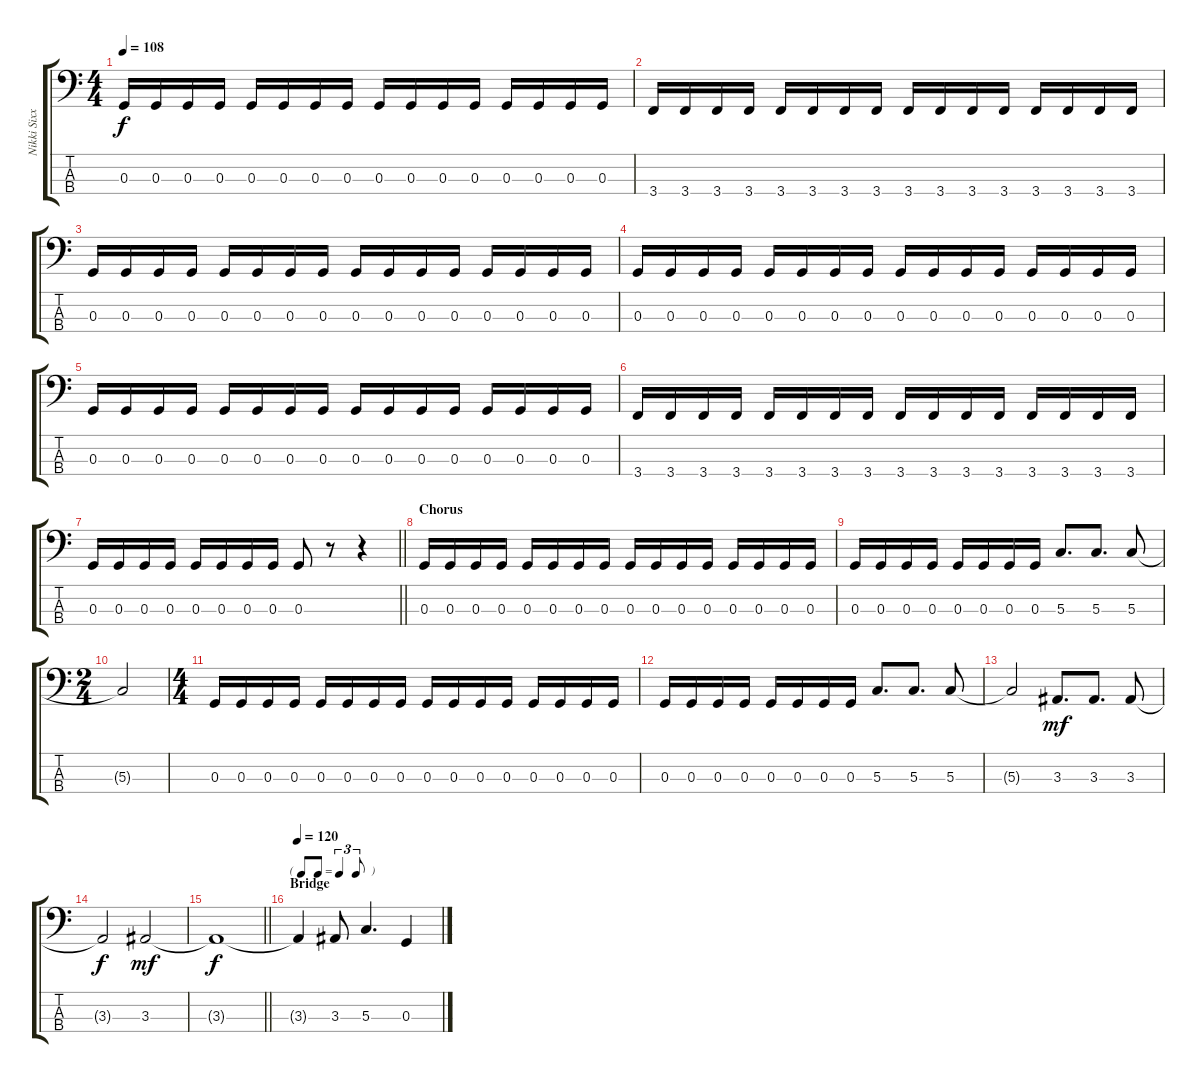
\track ("Nikki Sixx - Bass" "Nikki Sixx") {instrument electricbasspick}
\staff {score tabs}
\tuning (F2 C2 G1 D1) {hide}
\ts (4 4)
\tempo 108
\clef f4
\ks c
0.3.16{dy f} 0.3.16 0.3.16 0.3.16 0.3.16 0.3.16 0.3.16 0.3.16 0.3.16 0.3.16 0.3.16 0.3.16 0.3.16 0.3.16 0.3.16 0.3.16 |
3.4.16 3.4.16 3.4.16 3.4.16 3.4.16 3.4.16 3.4.16 3.4.16 3.4.16 3.4.16 3.4.16 3.4.16 3.4.16 3.4.16 3.4.16 3.4.16 |
0.3.16 0.3.16 0.3.16 0.3.16 0.3.16 0.3.16 0.3.16 0.3.16 0.3.16 0.3.16 0.3.16 0.3.16 0.3.16 0.3.16 0.3.16 0.3.16 |
0.3.16 0.3.16 0.3.16 0.3.16 0.3.16 0.3.16 0.3.16 0.3.16 0.3.16 0.3.16 0.3.16 0.3.16 0.3.16 0.3.16 0.3.16 0.3.16 |
0.3.16 0.3.16 0.3.16 0.3.16 0.3.16 0.3.16 0.3.16 0.3.16 0.3.16 0.3.16 0.3.16 0.3.16 0.3.16 0.3.16 0.3.16 0.3.16 |
3.4.16 3.4.16 3.4.16 3.4.16 3.4.16 3.4.16 3.4.16 3.4.16 3.4.16 3.4.16 3.4.16 3.4.16 3.4.16 3.4.16 3.4.16 3.4.16 |
\barLineRight lightlight
0.3.16 0.3.16 0.3.16 0.3.16 0.3.16 0.3.16 0.3.16 0.3.16 0.3.8 r.8 r.4 |
\section ("" "Chorus")
0.3.16 0.3.16 0.3.16 0.3.16 0.3.16 0.3.16 0.3.16 0.3.16 0.3.16 0.3.16 0.3.16 0.3.16 0.3.16 0.3.16 0.3.16 0.3.16 |
0.3.16 0.3.16 0.3.16 0.3.16 0.3.16 0.3.16 0.3.16 0.3.16 5.3.8{d} 5.3.8{d} 5.3.8 |
\ts (2 4)
5.3{t}.2 |
\ts (4 4)
0.3.16 0.3.16 0.3.16 0.3.16 0.3.16 0.3.16 0.3.16 0.3.16 0.3.16 0.3.16 0.3.16 0.3.16 0.3.16 0.3.16 0.3.16 0.3.16 |
0.3.16 0.3.16 0.3.16 0.3.16 0.3.16 0.3.16 0.3.16 0.3.16 5.3.8{d} 5.3.8{d} 5.3.8 |
5.3{t}.2 3.3.8{d dy mf} 3.3.8{d} 3.3.8 |
3.3{t}.2{dy f} 3.3.2{dy mf} |
\barLineRight lightlight
3.3{t}.1{dy f} |
\tf triplet8th
\section ("" "Bridge")
\tempo 120
3.3{t}.4 3.3.8 5.3.4{d} 0.3.4
